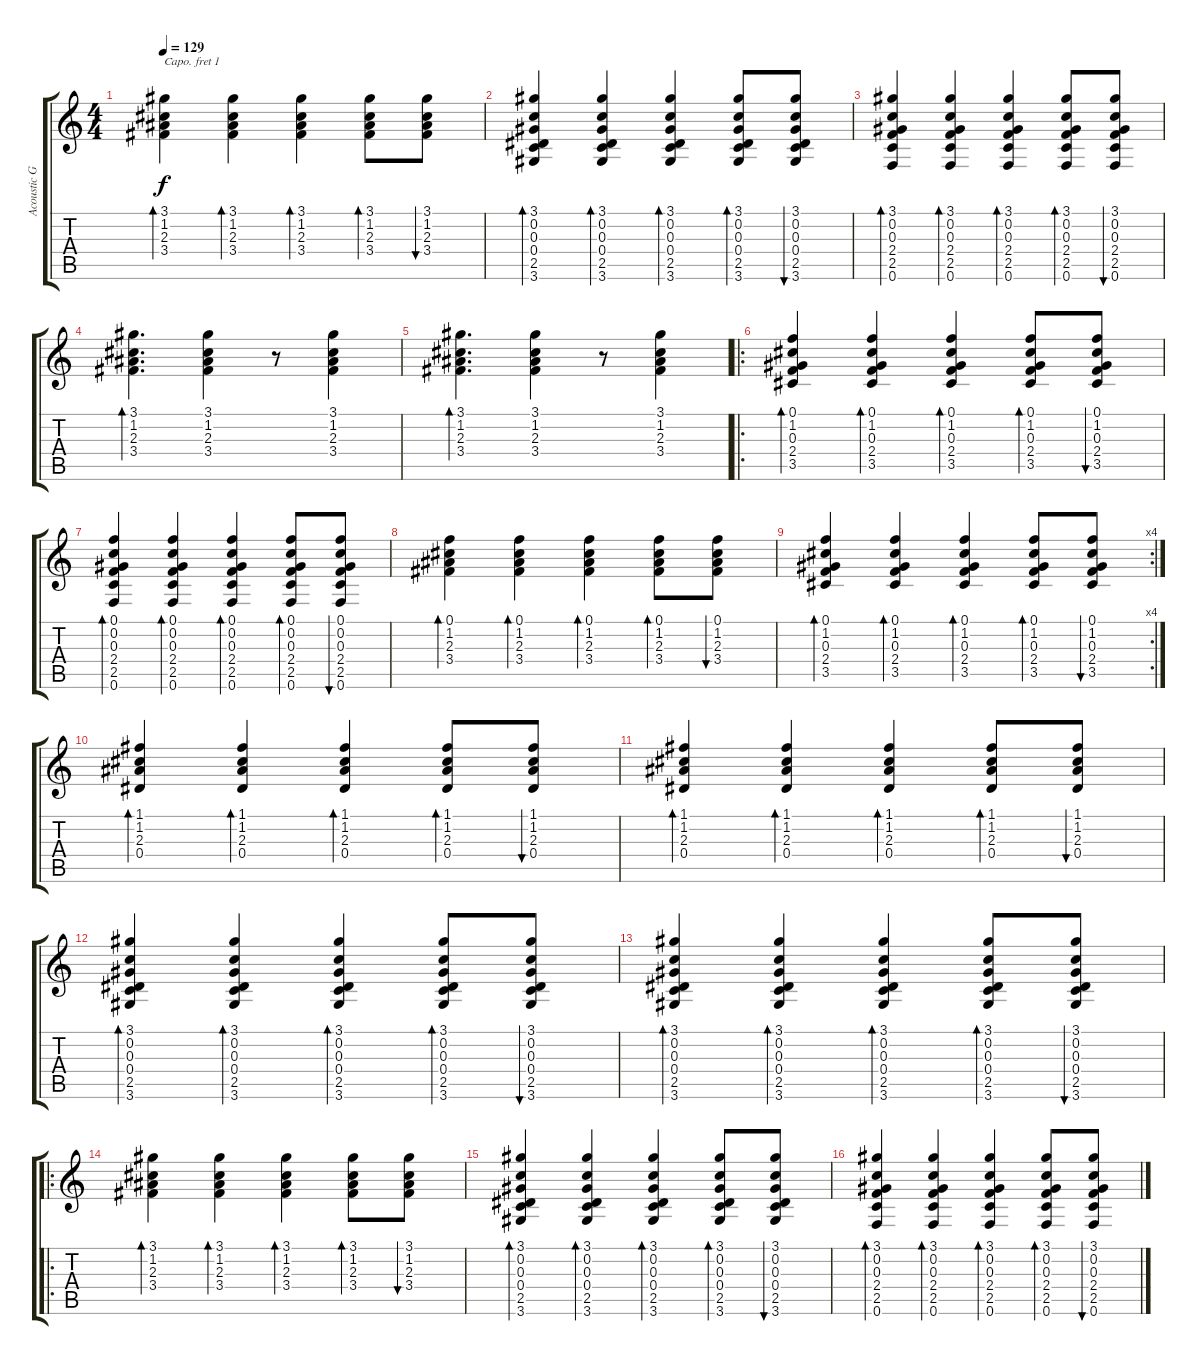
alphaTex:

\track ("Acoustic Guitar" "Acoustic G") {instrument acousticguitarsteel}
\staff {score tabs}
\capo 1
\tuning (E4 B3 G3 D3 A2 E2) {hide}
\ts (4 4)
\tempo 129
\clef g2
\ks c
(3.1 1.2 2.3 3.4).4{bd 60 dy f} (3.1 1.2 2.3 3.4).4{bd 60} (3.1 1.2 2.3 3.4).4{bd 60} (3.1 1.2 2.3 3.4).8{bd 60} (3.1 1.2 2.3 3.4).8{bu 60} |
(3.1 0.2 0.3 0.4 2.5 3.6).4{bd 60} (3.1 0.2 0.3 0.4 2.5 3.6).4{bd 60} (3.1 0.2 0.3 0.4 2.5 3.6).4{bd 60} (3.1 0.2 0.3 0.4 2.5 3.6).8{bd 60} (3.1 0.2 0.3 0.4 2.5 3.6).8{bu 60} |
(3.1 0.2 0.3 2.4 2.5 0.6).4{bd 60} (3.1 0.2 0.3 2.4 2.5 0.6).4{bd 60} (3.1 0.2 0.3 2.4 2.5 0.6).4{bd 60} (3.1 0.2 0.3 2.4 2.5 0.6).8{bd 60} (3.1 0.2 0.3 2.4 2.5 0.6).8{bu 60} |
(3.1 1.2 2.3 3.4).4{d bd 60} (3.1 1.2 2.3 3.4).4 r.8 (3.1 1.2 2.3 3.4).4 |
(3.1 1.2 2.3 3.4).4{d bd 60} (3.1 1.2 2.3 3.4).4 r.8 (3.1 1.2 2.3 3.4).4 |
\ro
(0.1 1.2 0.3 2.4 3.5).4{bd 60} (0.1 1.2 0.3 2.4 3.5).4{bd 60} (0.1 1.2 0.3 2.4 3.5).4{bd 60} (0.1 1.2 0.3 2.4 3.5).8{bd 60} (0.1 1.2 0.3 2.4 3.5).8{bu 60} |
(0.1 0.2 0.3 2.4 2.5 0.6).4{bd 60} (0.1 0.2 0.3 2.4 2.5 0.6).4{bd 60} (0.1 0.2 0.3 2.4 2.5 0.6).4{bd 60} (0.1 0.2 0.3 2.4 2.5 0.6).8{bd 60} (0.1 0.2 0.3 2.4 2.5 0.6).8{bu 60} |
(0.1 1.2 2.3 3.4).4{bd 60} (0.1 1.2 2.3 3.4).4{bd 60} (0.1 1.2 2.3 3.4).4{bd 60} (0.1 1.2 2.3 3.4).8{bd 60} (0.1 1.2 2.3 3.4).8{bu 60} |
\rc 4
(0.1 1.2 0.3 2.4 3.5).4{bd 60} (0.1 1.2 0.3 2.4 3.5).4{bd 60} (0.1 1.2 0.3 2.4 3.5).4{bd 60} (0.1 1.2 0.3 2.4 3.5).8{bd 60} (0.1 1.2 0.3 2.4 3.5).8{bu 60} |
(1.1 1.2 2.3 0.4).4{bd 60} (1.1 1.2 2.3 0.4).4{bd 60} (1.1 1.2 2.3 0.4).4{bd 60} (1.1 1.2 2.3 0.4).8{bd 60} (1.1 1.2 2.3 0.4).8{bu 60} |
(1.1 1.2 2.3 0.4).4{bd 60} (1.1 1.2 2.3 0.4).4{bd 60} (1.1 1.2 2.3 0.4).4{bd 60} (1.1 1.2 2.3 0.4).8{bd 60} (1.1 1.2 2.3 0.4).8{bu 60} |
(3.1 0.2 0.3 0.4 2.5 3.6).4{bd 60} (3.1 0.2 0.3 0.4 2.5 3.6).4{bd 60} (3.1 0.2 0.3 0.4 2.5 3.6).4{bd 60} (3.1 0.2 0.3 0.4 2.5 3.6).8{bd 60} (3.1 0.2 0.3 0.4 2.5 3.6).8{bu 60} |
(3.1 0.2 0.3 0.4 2.5 3.6).4{bd 60} (3.1 0.2 0.3 0.4 2.5 3.6).4{bd 60} (3.1 0.2 0.3 0.4 2.5 3.6).4{bd 60} (3.1 0.2 0.3 0.4 2.5 3.6).8{bd 60} (3.1 0.2 0.3 0.4 2.5 3.6).8{bu 60} |
\ro
(3.1 1.2 2.3 3.4).4{bd 60} (3.1 1.2 2.3 3.4).4{bd 60} (3.1 1.2 2.3 3.4).4{bd 60} (3.1 1.2 2.3 3.4).8{bd 60} (3.1 1.2 2.3 3.4).8{bu 60} |
(3.1 0.2 0.3 0.4 2.5 3.6).4{bd 60} (3.1 0.2 0.3 0.4 2.5 3.6).4{bd 60} (3.1 0.2 0.3 0.4 2.5 3.6).4{bd 60} (3.1 0.2 0.3 0.4 2.5 3.6).8{bd 60} (3.1 0.2 0.3 0.4 2.5 3.6).8{bu 60} |
(3.1 0.2 0.3 2.4 2.5 0.6).4{bd 60} (3.1 0.2 0.3 2.4 2.5 0.6).4{bd 60} (3.1 0.2 0.3 2.4 2.5 0.6).4{bd 60} (3.1 0.2 0.3 2.4 2.5 0.6).8{bd 60} (3.1 0.2 0.3 2.4 2.5 0.6).8{bu 60}
